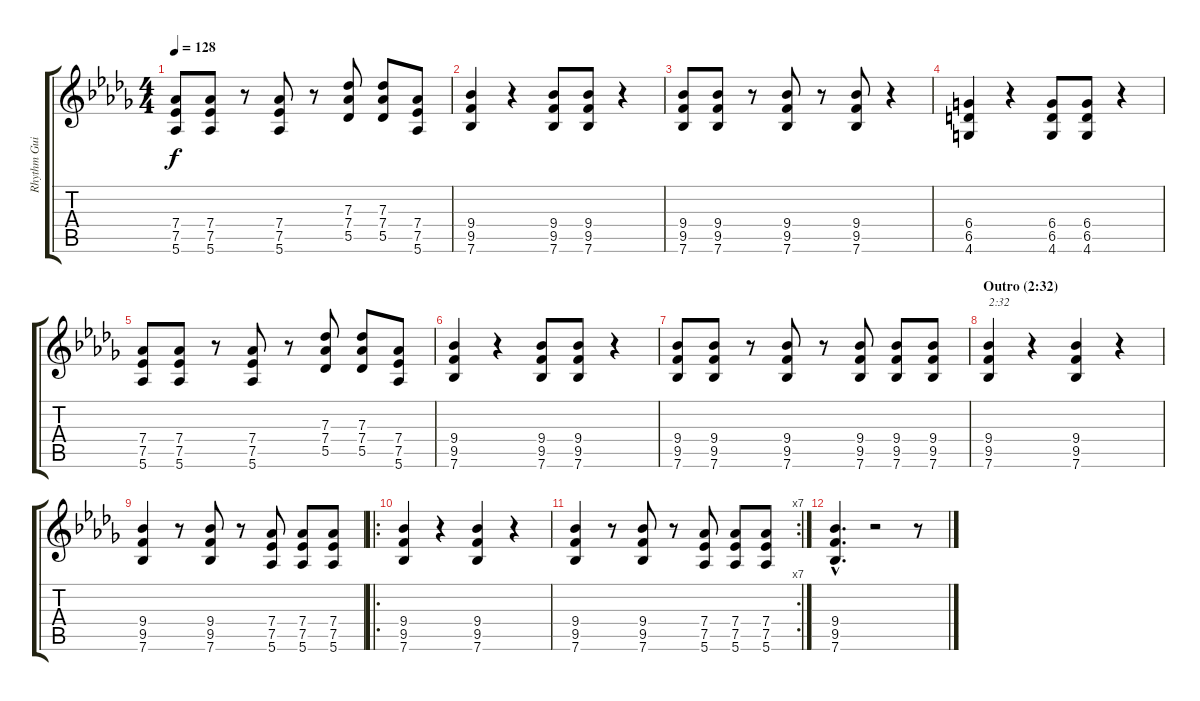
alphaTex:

\track ("Rhythm Guitar" "Rhythm Gui") {instrument overdrivenguitar}
\staff {score tabs}
\tuning (Eb4 Bb3 Gb3 Db3 Ab2 Eb2) {hide}
\ts (4 4)
\tempo 128
\clef g2
\ks bbminor
(7.4 7.5 5.6).8{dy f} (7.4 7.5 5.6).8 r.8 (7.4 7.5 5.6).8 r.8 (7.3 7.4 5.5).8 (7.3 7.4 5.5).8 (7.4 7.5 5.6).8 |
(9.4 9.5 7.6).4 r.4 (9.4 9.5 7.6).8 (9.4 9.5 7.6).8 r.4 |
(9.4 9.5 7.6).8 (9.4 9.5 7.6).8 r.8 (9.4 9.5 7.6).8 r.8 (9.4 9.5 7.6).8 r.4 |
(6.4 6.5 4.6).4 r.4 (6.4 6.5 4.6).8 (6.4 6.5 4.6).8 r.4 |
(7.4 7.5 5.6).8 (7.4 7.5 5.6).8 r.8 (7.4 7.5 5.6).8 r.8 (7.3 7.4 5.5).8 (7.3 7.4 5.5).8 (7.4 7.5 5.6).8 |
(9.4 9.5 7.6).4 r.4 (9.4 9.5 7.6).8 (9.4 9.5 7.6).8 r.4 |
(9.4 9.5 7.6).8 (9.4 9.5 7.6).8 r.8 (9.4 9.5 7.6).8 r.8 (9.4 9.5 7.6).8 (9.4 9.5 7.6).8 (9.4 9.5 7.6).8 |
\section ("" "Outro (2:32)")
(9.4 9.5 7.6).4{txt "2:32"} r.4 (9.4 9.5 7.6).4 r.4 |
(9.4 9.5 7.6).4 r.8 (9.4 9.5 7.6).8 r.8 (7.4 7.5 5.6).8 (7.4 7.5 5.6).8 (7.4 7.5 5.6).8 |
\ro
(9.4 9.5 7.6).4 r.4 (9.4 9.5 7.6).4 r.4 |
\rc 7
(9.4 9.5 7.6).4 r.8 (9.4 9.5 7.6).8 r.8 (7.4 7.5 5.6).8 (7.4 7.5 5.6).8 (7.4 7.5 5.6).8 |
(9.4 9.5{hac} 7.6{hac}).4{d} r.2 r.8
